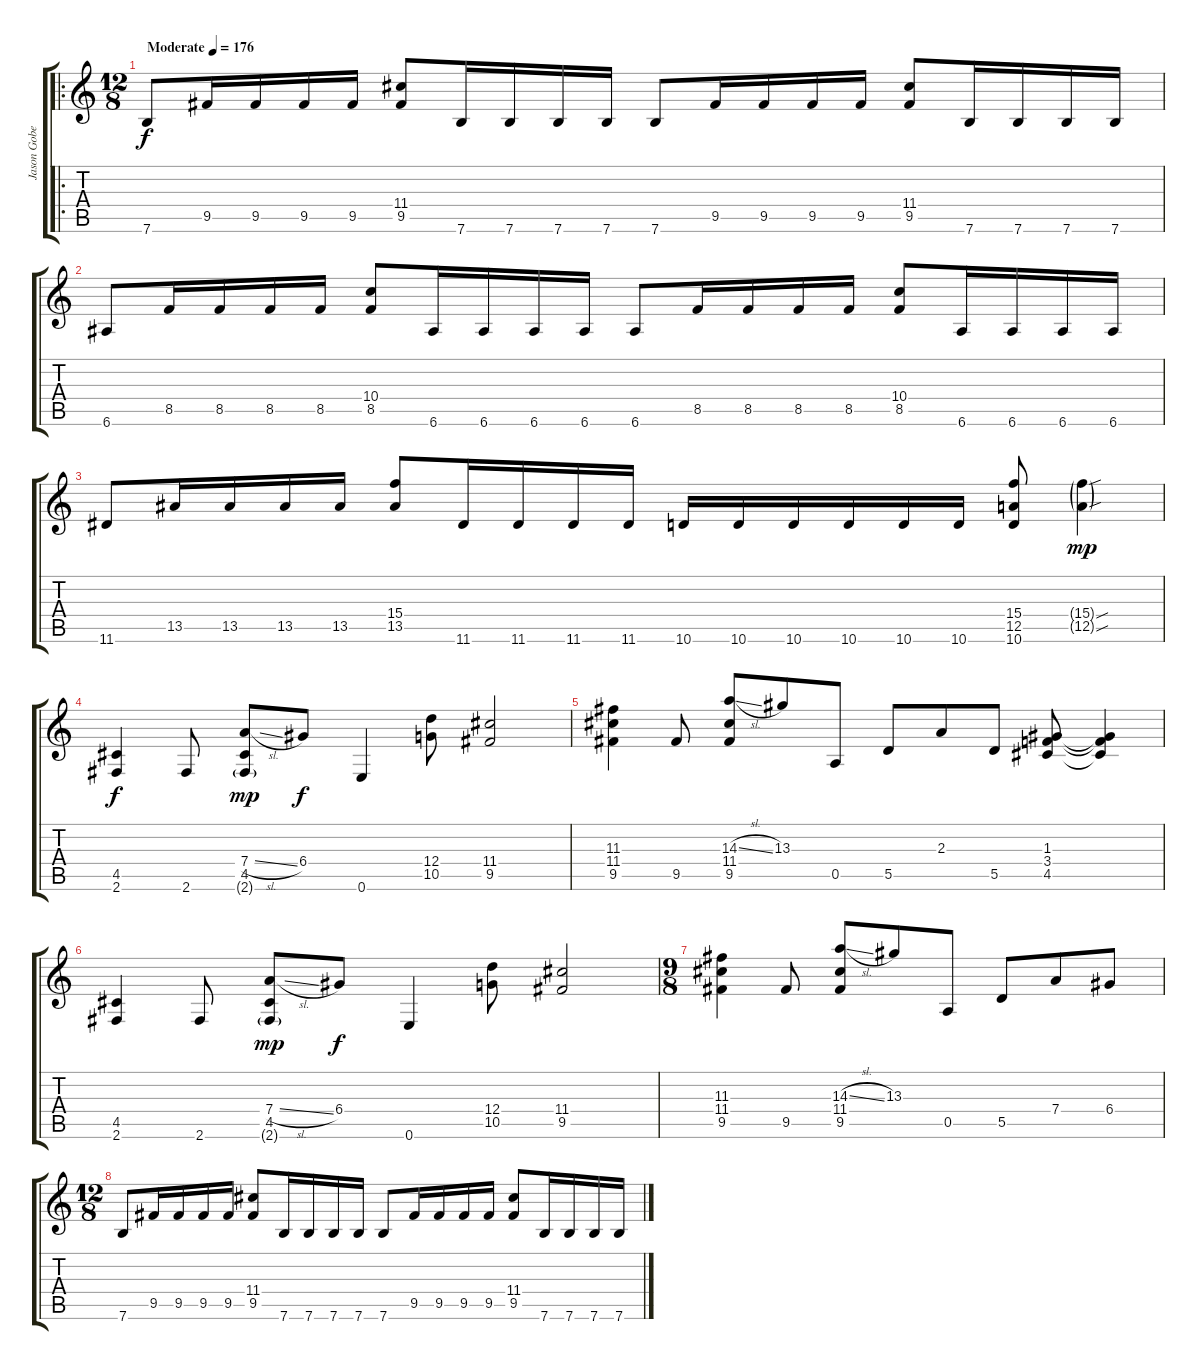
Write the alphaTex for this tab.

\track ("Jason Gobel" "Jason Gobe") {instrument distortionguitar}
\staff {score tabs}
\tuning (E4 B3 G3 D3 A2 E2) {hide}
\ro
\ts (12 8)
\tempo (176 "Moderate")
\clef g2
\ks c
7.6.8{dy f instrument distortionguitar} 9.5.16 9.5.16 9.5.16 9.5.16 (11.4 9.5).8 7.6.16 7.6.16 7.6.16 7.6.16 7.6.8 9.5.16 9.5.16 9.5.16 9.5.16 (11.4 9.5).8 7.6.16 7.6.16 7.6.16 7.6.16 |
6.6.8 8.5.16 8.5.16 8.5.16 8.5.16 (10.4 8.5).8 6.6.16 6.6.16 6.6.16 6.6.16 6.6.8 8.5.16 8.5.16 8.5.16 8.5.16 (10.4 8.5).8 6.6.16 6.6.16 6.6.16 6.6.16 |
11.6.8 13.5.16 13.5.16 13.5.16 13.5.16 (15.4 13.5).8 11.6.16 11.6.16 11.6.16 11.6.16 10.6.16 10.6.16 10.6.16 10.6.16 10.6.16 10.6.16 (15.4 12.5 10.6).8 (15.4{sou g} 12.5{sou g}).4{dy mp} |
(4.5 2.6).4{dy f} 2.6.8 (7.4{sl} 4.5 2.6{g}).8{dy mp} 6.4.8{dy f} 0.6.4 (12.4 10.5).8 (11.4 9.5).2 |
(11.3 11.4 9.5).4 9.5.8 (14.3{sl} 11.4 9.5).8 13.3.8 0.5.8 5.5.8 2.3.8 5.5.8 (1.3 3.4 4.5).8 (1.3{t} 3.4{t} 4.5{t}).4 |
(4.5 2.6).4 2.6.8 (7.4{sl} 4.5 2.6{g}).8{dy mp} 6.4.8{dy f} 0.6.4 (12.4 10.5).8 (11.4 9.5).2 |
\ts (9 8)
(11.3 11.4 9.5).4 9.5.8 (14.3{sl} 11.4 9.5).8 13.3.8 0.5.8 5.5.8 7.4.8 6.4.8 |
\ts (12 8)
7.6.8 9.5.16 9.5.16 9.5.16 9.5.16 (11.4 9.5).8 7.6.16 7.6.16 7.6.16 7.6.16 7.6.8 9.5.16 9.5.16 9.5.16 9.5.16 (11.4 9.5).8 7.6.16 7.6.16 7.6.16 7.6.16
